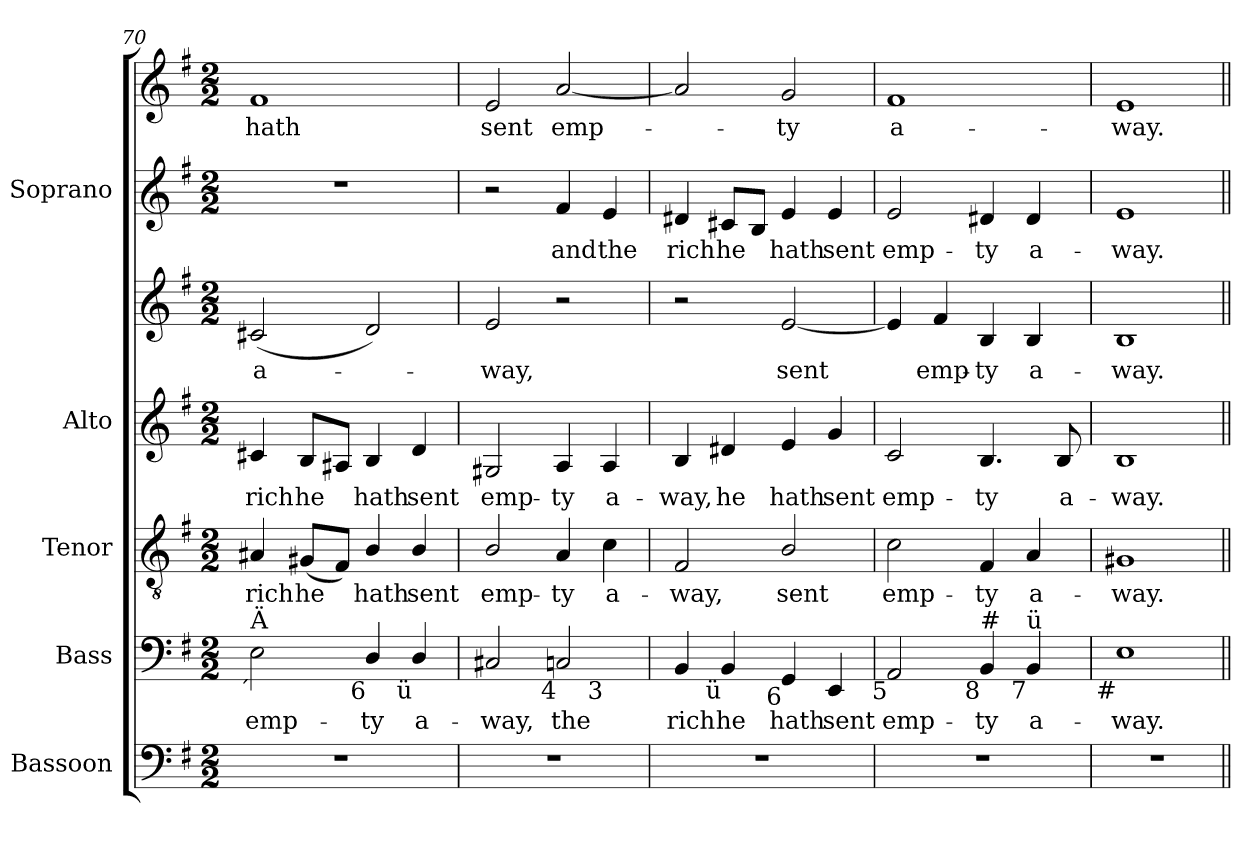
**kern	**kern	**text	**kern	**text	**kern	**text	**kern	**text	**kern	**text	**kern	**text
*part5	*part4	*part4	*part3	*part3	*part2	*part2	*part2	*part2	*part1	*part1	*part1	*part1
*staff7	*staff6	*staff6	*staff5	*staff5	*staff4	*staff4	*staff3	*staff3	*staff2	*staff2	*staff1	*staff1
*I"Bassoon	*I"Bass	*	*I"Tenor	*	*I"Alto	*	*	*	*I"Soprano	*	*	*
*I'Bsn.	*I'B.	*	*I'T.	*	*I'A.	*	*	*	*I'S.	*	*	*
!!LO:LB:g=z
*clefF4	*clefF4	*	*clefGv2	*	*clefG2	*	*clefG2	*	*clefG2	*	*clefG2	*
*	*	*	*ITrd7c12	*	*	*	*	*	*	*	*	*
*k[f#]	*k[f#]	*	*k[f#]	*	*k[f#]	*	*k[f#]	*	*k[f#]	*	*k[f#]	*
*e:	*e:	*	*e:	*	*e:	*	*e:	*	*e:	*	*e:	*
*M2/2	*M2/2	*	*M2/2	*	*M2/2	*	*M2/2	*	*M2/2	*	*M2/2	*
=70	=70	=70	=70	=70	=70	=70	=70	=70	=70	=70	=70	=70
!	!	!LO:LY:b:color=#000000	!	!	!	!	!	!	!	!	!	!
!	!	!	!	!LO:LY:b:color=#000000	!	!	!	!	!	!	!	!
!	!	!	!	!	!	!LO:LY:b:color=#000000	!	!	!	!	!	!
!	!	!	!	!	!	!	!	!LO:LY:b:color=#000000	!	!	!	!
!	!LO:TX:b:rj:t=´	!	!	!	!	!	!	!	!	!	!	!
!	!LO:TX:t=Ä	!	!	!	!	!	!	!	!	!	!	!
!	!	!	!	!	!	!	!	!	!	!	!	!LO:LY:b:color=#000000
1r	2Ei\	emp-	4AA#Xi/	rich	4c#Xi/	rich	(2c#Xi/	a-	1r	.	1f#i	hath
!	!	!	!	!LO:LY:b:color=#000000	!	!	!	!	!	!	!	!
!	!	!	!	!	!	!LO:LY:b:color=#000000	!	!	!	!	!	!
.	.	.	(8GG#Xi/L	he	8Bi/L	he	.	.	.	.	.	.
.	.	.	8FF#i/J)	.	8A#Xi/J	.	.	.	.	.	.	.
!	!	!LO:LY:b:color=#000000	!	!	!	!	!	!	!	!	!	!
!	!	!	!	!LO:LY:b:color=#000000	!	!	!	!	!	!	!	!
!	!LO:TX:b:rj:t=6	!	!	!	!	!	!	!	!	!	!	!
!	!	!	!	!	!	!LO:LY:b:color=#000000	!	!	!	!	!	!
.	4Di/	-ty	4BBi/	hath	4Bi/	hath	2di/)	.	.	.	.	.
!	!	!LO:LY:b:color=#000000	!	!	!	!	!	!	!	!	!	!
!	!	!	!	!LO:LY:b:color=#000000	!	!	!	!	!	!	!	!
!	!LO:TX:b:rj:t=ü	!	!	!	!	!	!	!	!	!	!	!
!	!	!	!	!	!	!LO:LY:b:color=#000000	!	!	!	!	!	!
.	4Di/	a-	4BBi/	sent	4di/	sent	.	.	.	.	.	.
=71	=71	=71	=71	=71	=71	=71	=71	=71	=71	=71	=71	=71
!	!	!LO:LY:b:color=#000000	!	!	!	!	!	!	!	!	!	!
!	!	!	!	!LO:LY:b:color=#000000	!	!	!	!	!	!	!	!
!	!	!	!	!	!	!LO:LY:b:color=#000000	!	!	!	!	!	!
!	!	!	!	!	!	!	!	!LO:LY:b:color=#000000	!	!	!	!
!	!LO:TX:b:rj:t=7	!	!	!	!	!	!	!	!	!	!	!
!	!LO:TX:t=G	!	!	!	!	!	!	!	!	!	!	!
!	!	!	!	!	!	!	!	!	!	!	!	!LO:LY:b:color=#000000
*	*^	*	*	*	*	*	*	*	*	*	*	*
1r	2C#Xi/	2.ryy	-way,	2BBi/	emp-	2G#Xi/	emp-	2ei/	-way,	2r	.	2ei/	sent
!	!	!	!LO:LY:b:color=#000000	!	!	!	!	!	!	!	!	!	!
!	!	!	!	!	!LO:LY:b:color=#000000	!	!	!	!	!	!	!	!
!	!	!	!	!	!	!	!LO:LY:b:color=#000000	!	!	!	!	!	!
!	!	!	!	!	!	!	!	!	!	!	!LO:LY:b:color=#000000	!	!
!	!LO:TX:b:rj:t=4	!	!	!	!	!	!	!	!	!	!	!	!
!	!	!	!	!	!	!	!	!	!	!	!	!	!LO:LY:b:color=#000000
.	2Cni/	.	the	4AAi/	-ty	4Ai/	-ty	2r	.	4f#i/	and	[2ai/	emp-
!	!	!	!	!	!LO:LY:b:color=#000000	!	!	!	!	!	!	!	!
!	!	!	!	!	!	!	!LO:LY:b:color=#000000	!	!	!	!	!	!
!	!	!LO:TX:b:rj:t=3	!	!	!	!	!	!	!	!	!	!	!
!	!	!	!	!	!	!	!	!	!	!	!LO:LY:b:color=#000000	!	!
.	.	4ryy	.	4Ci\	a-	4Ai/	a-	.	.	4ei/	the	.	.
*	*v	*v	*	*	*	*	*	*	*	*	*	*	*
=72	=72	=72	=72	=72	=72	=72	=72	=72	=72	=72	=72	=72
*	*^	*	*	*	*	*	*	*	*	*	*	*
!	!	!	!LO:LY:b:color=#000000	!	!	!	!	!	!	!	!	!	!
*	*v	*v	*	*	*	*	*	*	*	*	*	*	*
*	*^	*	*	*	*	*	*	*	*	*	*	*
!	!	!	!	!	!LO:LY:b:color=#000000	!	!	!	!	!	!	!	!
*	*v	*v	*	*	*	*	*	*	*	*	*	*	*
*	*^	*	*	*	*	*	*	*	*	*	*	*
!	!	!	!	!	!	!	!LO:LY:b:color=#000000	!	!	!	!	!	!
*	*v	*v	*	*	*	*	*	*	*	*	*	*	*
*	*^	*	*	*	*	*	*	*	*	*	*	*
!	!LO:TX:b:rj:t=#	!	!	!	!	!	!	!	!	!	!	!	!
!	!	!	!	!	!	!	!	!	!	!	!LO:LY:b:color=#000000	!	!
*	*v	*v	*	*	*	*	*	*	*	*	*	*	*
1r	4BBi/	rich	2FF#i/	-way,	4Bi/	-way,	2r	.	4d#Xi/	rich	2ai/]	.
!	!	!LO:LY:b:color=#000000	!	!	!	!	!	!	!	!	!	!
!	!	!	!	!	!	!LO:LY:b:color=#000000	!	!	!	!	!	!
!	!LO:TX:b:rj:t=ü	!	!	!	!	!	!	!	!	!	!	!
!	!	!	!	!	!	!	!	!	!	!LO:LY:b:color=#000000	!	!
.	4BBi/	he	.	.	4d#Xi/	he	.	.	8c#Xi/L	he	.	.
.	.	.	.	.	.	.	.	.	8Bi/J	.	.	.
!	!	!LO:LY:b:color=#000000	!	!	!	!	!	!	!	!	!	!
!	!	!	!	!LO:LY:b:color=#000000	!	!	!	!	!	!	!	!
!	!	!	!	!	!	!LO:LY:b:color=#000000	!	!	!	!	!	!
!	!	!	!	!	!	!	!	!LO:LY:b:color=#000000	!	!	!	!
!	!	!	!	!	!	!	!	!	!	!LO:LY:b:color=#000000	!	!
!	!LO:TX:b:rj:t=6	!	!	!	!	!	!	!	!	!	!	!
!	!	!	!	!	!	!	!	!	!	!	!	!LO:LY:b:color=#000000
.	4GGi/	hath	2BBi/	sent	4ei/	hath	[2ei/	sent	4ei/	hath	2gi/	-ty
!	!	!LO:LY:b:color=#000000	!	!	!	!	!	!	!	!	!	!
!	!	!	!	!	!	!LO:LY:b:color=#000000	!	!	!	!	!	!
!	!	!	!	!	!	!	!	!	!	!LO:LY:b:color=#000000	!	!
.	4EEi/	sent	.	.	4gi/	sent	.	.	4ei/	sent	.	.
=73	=73	=73	=73	=73	=73	=73	=73	=73	=73	=73	=73	=73
!	!	!LO:LY:b:color=#000000	!	!	!	!	!	!	!	!	!	!
!	!	!	!	!LO:LY:b:color=#000000	!	!	!	!	!	!	!	!
!	!	!	!	!	!	!LO:LY:b:color=#000000	!	!	!	!	!	!
!	!	!	!	!	!	!	!	!	!	!LO:LY:b:color=#000000	!	!
!	!LO:TX:b:rj:t=5	!	!	!	!	!	!	!	!	!	!	!
!	!	!	!	!	!	!	!	!	!	!	!	!LO:LY:b:color=#000000
1r	2AAi/	emp-	2Ci\	emp-	2ci/	emp-	4ei/]	.	2ei/	emp-	1f#i	a-
!	!	!	!	!	!	!	!	!LO:LY:b:color=#000000	!	!	!	!
.	.	.	.	.	.	.	4f#i/	emp-	.	.	.	.
!	!	!LO:LY:b:color=#000000	!	!	!	!	!	!	!	!	!	!
!	!	!	!	!LO:LY:b:color=#000000	!	!	!	!	!	!	!	!
!	!	!	!	!	!	!LO:LY:b:color=#000000	!	!	!	!	!	!
!	!	!	!	!	!	!	!	!LO:LY:b:color=#000000	!	!	!	!
!	!LO:TX:b:rj:t=8	!	!	!	!	!	!	!	!	!	!	!
!	!LO:TX:t=#	!	!	!	!	!	!	!	!	!	!	!
!	!	!	!	!	!	!	!	!	!	!LO:LY:b:color=#000000	!	!
.	4BBi/	-ty	4FF#i/	-ty	4.Bi/	-ty	4Bi/	-ty	4d#Xi/	-ty	.	.
!	!	!LO:LY:b:color=#000000	!	!	!	!	!	!	!	!	!	!
!	!	!	!	!LO:LY:b:color=#000000	!	!	!	!	!	!	!	!
!	!	!	!	!	!	!	!	!LO:LY:b:color=#000000	!	!	!	!
!	!LO:TX:b:rj:t=7	!	!	!	!	!	!	!	!	!	!	!
!	!LO:TX:t=ü	!	!	!	!	!	!	!	!	!	!	!
!	!	!	!	!	!	!	!	!	!	!LO:LY:b:color=#000000	!	!
.	4BBi/	a-	4AAi/	a-	.	.	4Bi/	a-	4d#i/	a-	.	.
!	!	!	!	!	!	!LO:LY:b:color=#000000	!	!	!	!	!	!
.	.	.	.	.	8Bi/	a-	.	.	.	.	.	.
=74	=74	=74	=74	=74	=74	=74	=74	=74	=74	=74	=74	=74
!	!	!LO:LY:b:color=#000000	!	!	!	!	!	!	!	!	!	!
!	!	!	!	!LO:LY:b:color=#000000	!	!	!	!	!	!	!	!
!	!	!	!	!	!	!LO:LY:b:color=#000000	!	!	!	!	!	!
!	!	!	!	!	!	!	!	!LO:LY:b:color=#000000	!	!	!	!
!	!	!	!	!	!	!	!	!	!	!LO:LY:b:color=#000000	!	!
!	!LO:TX:b:rj:t=#	!	!	!	!	!	!	!	!	!	!	!
!	!	!	!	!	!	!	!	!	!	!	!	!LO:LY:b:color=#000000
1r	1Ei	-way.	1GG#Xi	-way.	1Bi	-way.	1Bi	-way.	1ei	-way.	1ei	-way.
=||	=||	=||	=||	=||	=||	=||	=||	=||	=||	=||	=||	=||
*-	*-	*-	*-	*-	*-	*-	*-	*-	*-	*-	*-	*-
